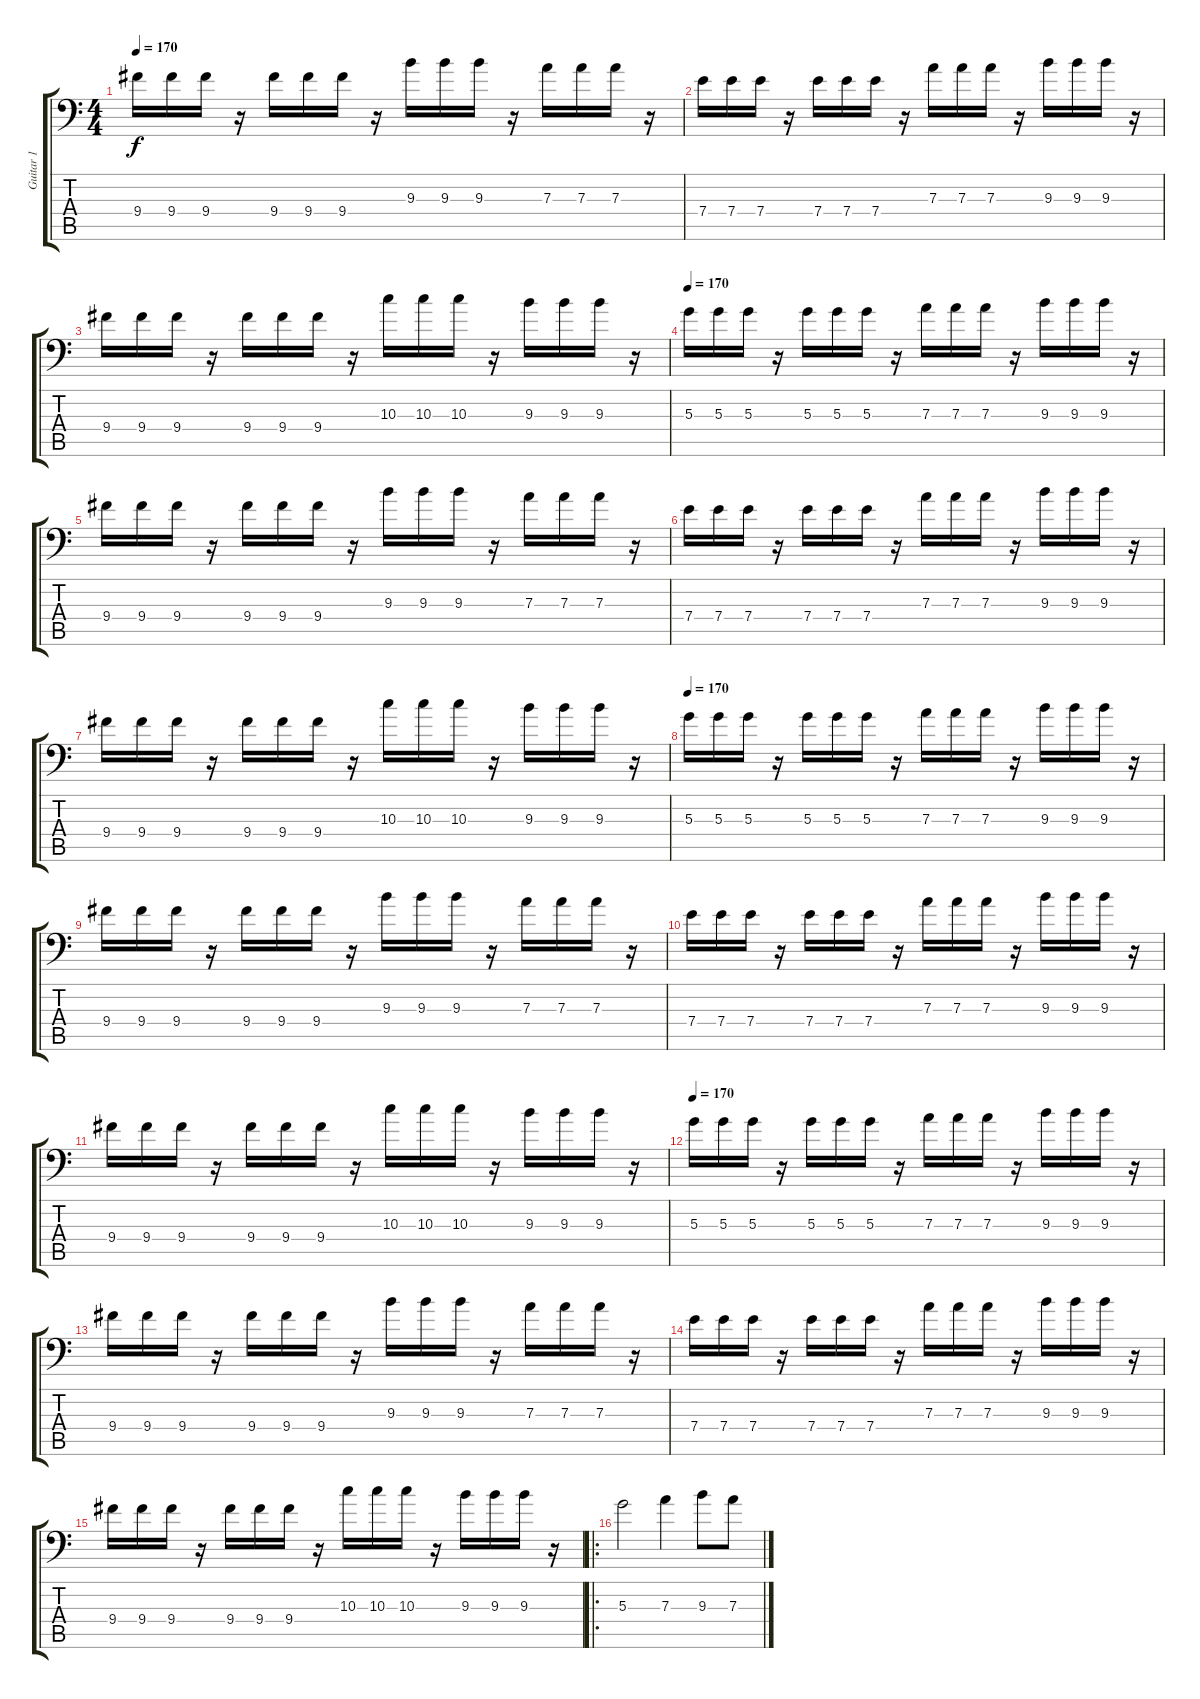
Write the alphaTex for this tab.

\track ("Guitar 1" "Guitar 1") {instrument distortionguitar}
\staff {score tabs}
\tuning (B3 Gb3 D3 A2 E2 A1) {hide}
\ts (4 4)
\tempo 170
\clef f4
\ks c
9.4.16{dy f} 9.4.16 9.4.16 r.16 9.4.16 9.4.16 9.4.16 r.16 9.3.16 9.3.16 9.3.16 r.16 7.3.16 7.3.16 7.3.16 r.16 |
7.4.16 7.4.16 7.4.16 r.16 7.4.16 7.4.16 7.4.16 r.16 7.3.16 7.3.16 7.3.16 r.16 9.3.16 9.3.16 9.3.16 r.16 |
9.4.16 9.4.16 9.4.16 r.16 9.4.16 9.4.16 9.4.16 r.16 10.3.16 10.3.16 10.3.16 r.16 9.3.16 9.3.16 9.3.16 r.16 |
\tempo 170
5.3.16 5.3.16 5.3.16 r.16 5.3.16 5.3.16 5.3.16 r.16 7.3.16 7.3.16 7.3.16 r.16 9.3.16 9.3.16 9.3.16 r.16 |
9.4.16 9.4.16 9.4.16 r.16 9.4.16 9.4.16 9.4.16 r.16 9.3.16 9.3.16 9.3.16 r.16 7.3.16 7.3.16 7.3.16 r.16 |
7.4.16 7.4.16 7.4.16 r.16 7.4.16 7.4.16 7.4.16 r.16 7.3.16 7.3.16 7.3.16 r.16 9.3.16 9.3.16 9.3.16 r.16 |
9.4.16 9.4.16 9.4.16 r.16 9.4.16 9.4.16 9.4.16 r.16 10.3.16 10.3.16 10.3.16 r.16 9.3.16 9.3.16 9.3.16 r.16 |
\tempo 165
\tempo 170
5.3.16 5.3.16 5.3.16 r.16 5.3.16 5.3.16 5.3.16 r.16 7.3.16 7.3.16 7.3.16 r.16 9.3.16 9.3.16 9.3.16 r.16 |
9.4.16 9.4.16 9.4.16 r.16 9.4.16 9.4.16 9.4.16 r.16 9.3.16 9.3.16 9.3.16 r.16 7.3.16 7.3.16 7.3.16 r.16 |
7.4.16 7.4.16 7.4.16 r.16 7.4.16 7.4.16 7.4.16 r.16 7.3.16 7.3.16 7.3.16 r.16 9.3.16 9.3.16 9.3.16 r.16 |
9.4.16 9.4.16 9.4.16 r.16 9.4.16 9.4.16 9.4.16 r.16 10.3.16 10.3.16 10.3.16 r.16 9.3.16 9.3.16 9.3.16 r.16 |
\tempo 170
5.3.16 5.3.16 5.3.16 r.16 5.3.16 5.3.16 5.3.16 r.16 7.3.16 7.3.16 7.3.16 r.16 9.3.16 9.3.16 9.3.16 r.16 |
9.4.16 9.4.16 9.4.16 r.16 9.4.16 9.4.16 9.4.16 r.16 9.3.16 9.3.16 9.3.16 r.16 7.3.16 7.3.16 7.3.16 r.16 |
7.4.16 7.4.16 7.4.16 r.16 7.4.16 7.4.16 7.4.16 r.16 7.3.16 7.3.16 7.3.16 r.16 9.3.16 9.3.16 9.3.16 r.16 |
9.4.16 9.4.16 9.4.16 r.16 9.4.16 9.4.16 9.4.16 r.16 10.3.16 10.3.16 10.3.16 r.16 9.3.16 9.3.16 9.3.16 r.16 |
\ro
5.3.2 7.3.4 9.3.8 7.3.8
